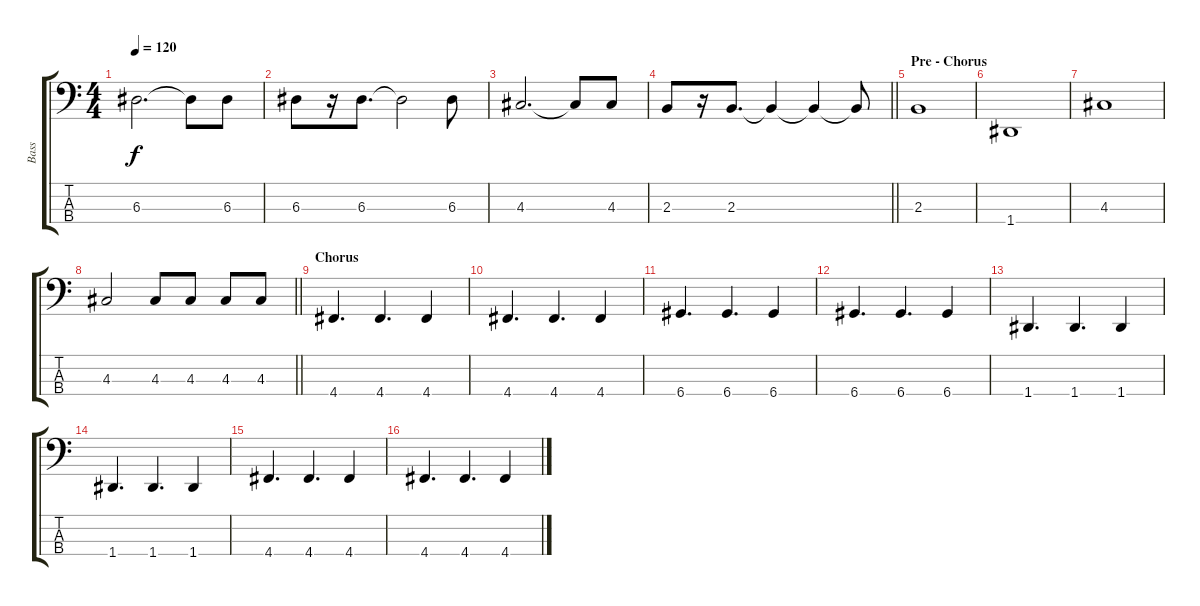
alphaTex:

\track ("Bass" "Bass") {instrument electricbassfinger}
\staff {score tabs}
\tuning (G2 D2 A1 D1) {hide}
\ts (4 4)
\tempo 120
\clef f4
\ks c
6.3.2{d dy f} 6.3{t}.8 6.3.8 |
6.3.8 r.16 6.3.8{d} 6.3{t}.2 6.3.8 |
4.3.2{d} 4.3{t}.8 4.3.8 |
\barLineRight lightlight
2.3.8 r.16 2.3.8{d} 2.3{t}.4 2.3{t}.4 2.3{t}.8 |
\section ("" "Pre - Chorus")
2.3.1 |
1.4.1 |
4.3.1 |
\barLineRight lightlight
4.3.2 4.3.8 4.3.8 4.3.8 4.3.8 |
\section ("" "Chorus")
4.4.4{d} 4.4.4{d} 4.4.4 |
4.4.4{d} 4.4.4{d} 4.4.4 |
6.4.4{d} 6.4.4{d} 6.4.4 |
6.4.4{d} 6.4.4{d} 6.4.4 |
1.4.4{d} 1.4.4{d} 1.4.4 |
1.4.4{d} 1.4.4{d} 1.4.4 |
4.4.4{d} 4.4.4{d} 4.4.4 |
4.4.4{d} 4.4.4{d} 4.4.4
